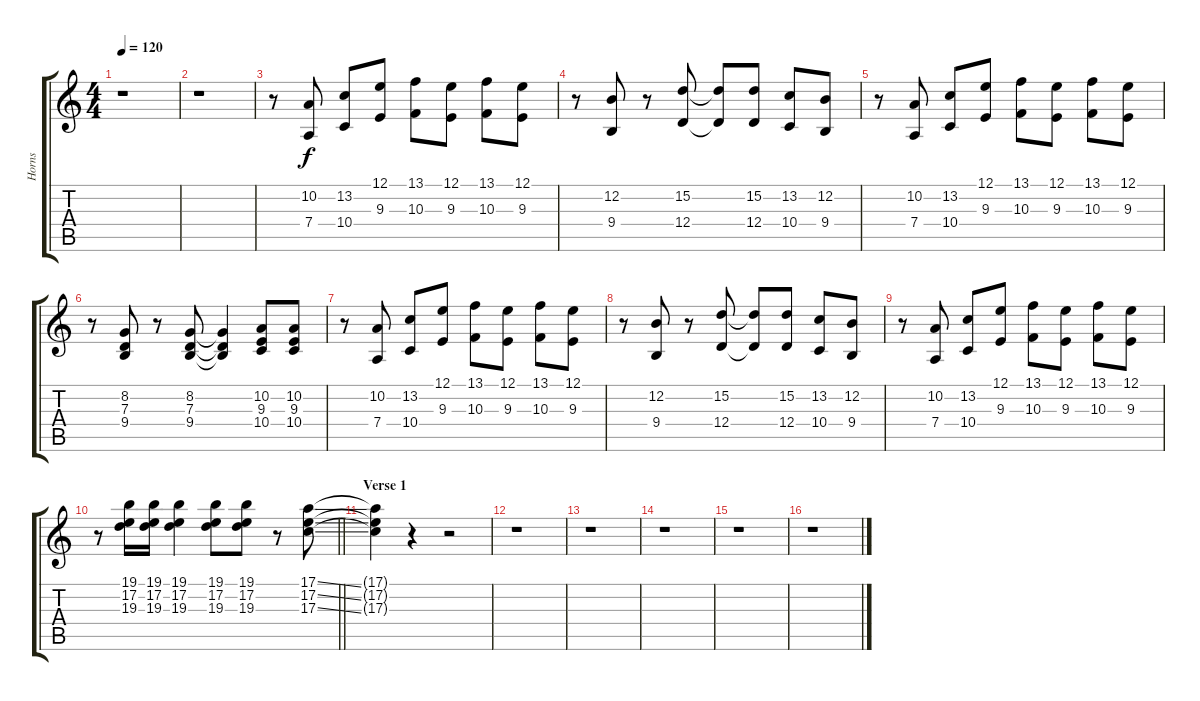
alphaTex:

\track ("Horns" "Horns") {instrument brasssection}
\staff {score tabs}
\tuning (E4 B3 G3 D3 A2 E2) {hide}
\ts (4 4)
\tempo 120
\clef g2
\ks c
r.1{dy f instrument brasssection} |
r.1 |
r.8 (10.2 7.4).8 (13.2 10.4).8 (12.1 9.3).8 (13.1 10.3).8 (12.1 9.3).8 (13.1 10.3).8 (12.1 9.3).8 |
r.8 (12.2 9.4).8 r.8 (15.2 12.4).8 (15.2{t} 12.4{t}).8 (15.2 12.4).8 (13.2 10.4).8 (12.2 9.4).8 |
r.8 (10.2 7.4).8 (13.2 10.4).8 (12.1 9.3).8 (13.1 10.3).8 (12.1 9.3).8 (13.1 10.3).8 (12.1 9.3).8 |
r.8 (8.2 7.3 9.4).8 r.8 (8.2 7.3 9.4).8 (8.2{t} 7.3{t} 9.4{t}).4 (10.2 9.3 10.4).8 (10.2 9.3 10.4).8 |
r.8 (10.2 7.4).8 (13.2 10.4).8 (12.1 9.3).8 (13.1 10.3).8 (12.1 9.3).8 (13.1 10.3).8 (12.1 9.3).8 |
r.8 (12.2 9.4).8 r.8 (15.2 12.4).8 (15.2{t} 12.4{t}).8 (15.2 12.4).8 (13.2 10.4).8 (12.2 9.4).8 |
r.8 (10.2 7.4).8 (13.2 10.4).8 (12.1 9.3).8 (13.1 10.3).8 (12.1 9.3).8 (13.1 10.3).8 (12.1 9.3).8 |
\barLineRight lightlight
r.8 (19.1 17.2 19.3).16 (19.1 17.2 19.3).16 (19.1 17.2 19.3).4 (19.1 17.2 19.3).8 (19.1 17.2 19.3).8 r.8 (17.1{ss} 17.2{ss} 17.3{ss}).8 |
\section ("" "Verse 1")
(17.1{t} 17.2{t} 17.3{t}).4 r.4 r.2 |
r.1 |
r.1 |
r.1 |
r.1 |
r.1
